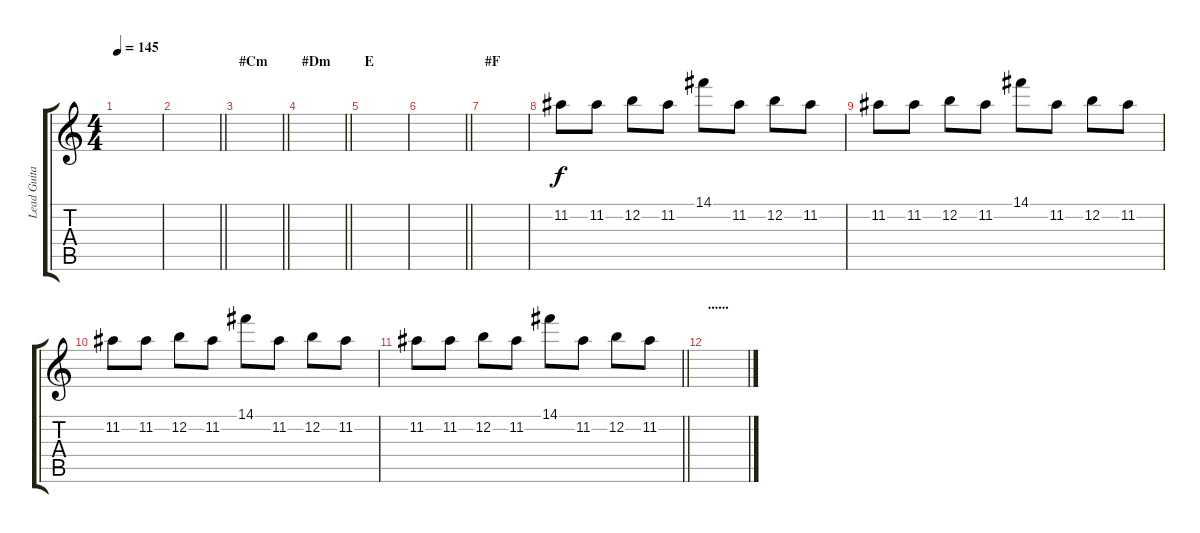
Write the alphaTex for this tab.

\track ("Lead Guitar" "Lead Guita") {instrument overdrivenguitar}
\staff {score tabs}
\tuning (E4 B3 G3 D3 A2 E2) {hide}
\ts (4 4)
\tempo 145
\clef g2
\ks c
|
\barLineRight lightlight
|
\section ("" "#Cm")
\barLineRight lightlight
|
\section ("" "#Dm")
\barLineRight lightlight
|
\section ("" "E")
|
\barLineRight lightlight
|
\section ("" "#F")
|
11.2.8 11.2.8 12.2.8 11.2.8 14.1.8 11.2.8 12.2.8 11.2.8 |
11.2.8 11.2.8 12.2.8 11.2.8 14.1.8 11.2.8 12.2.8 11.2.8 |
11.2.8 11.2.8 12.2.8 11.2.8 14.1.8 11.2.8 12.2.8 11.2.8 |
\barLineRight lightlight
11.2.8 11.2.8 12.2.8 11.2.8 14.1.8 11.2.8 12.2.8 11.2.8 |
\section ("" "......")
